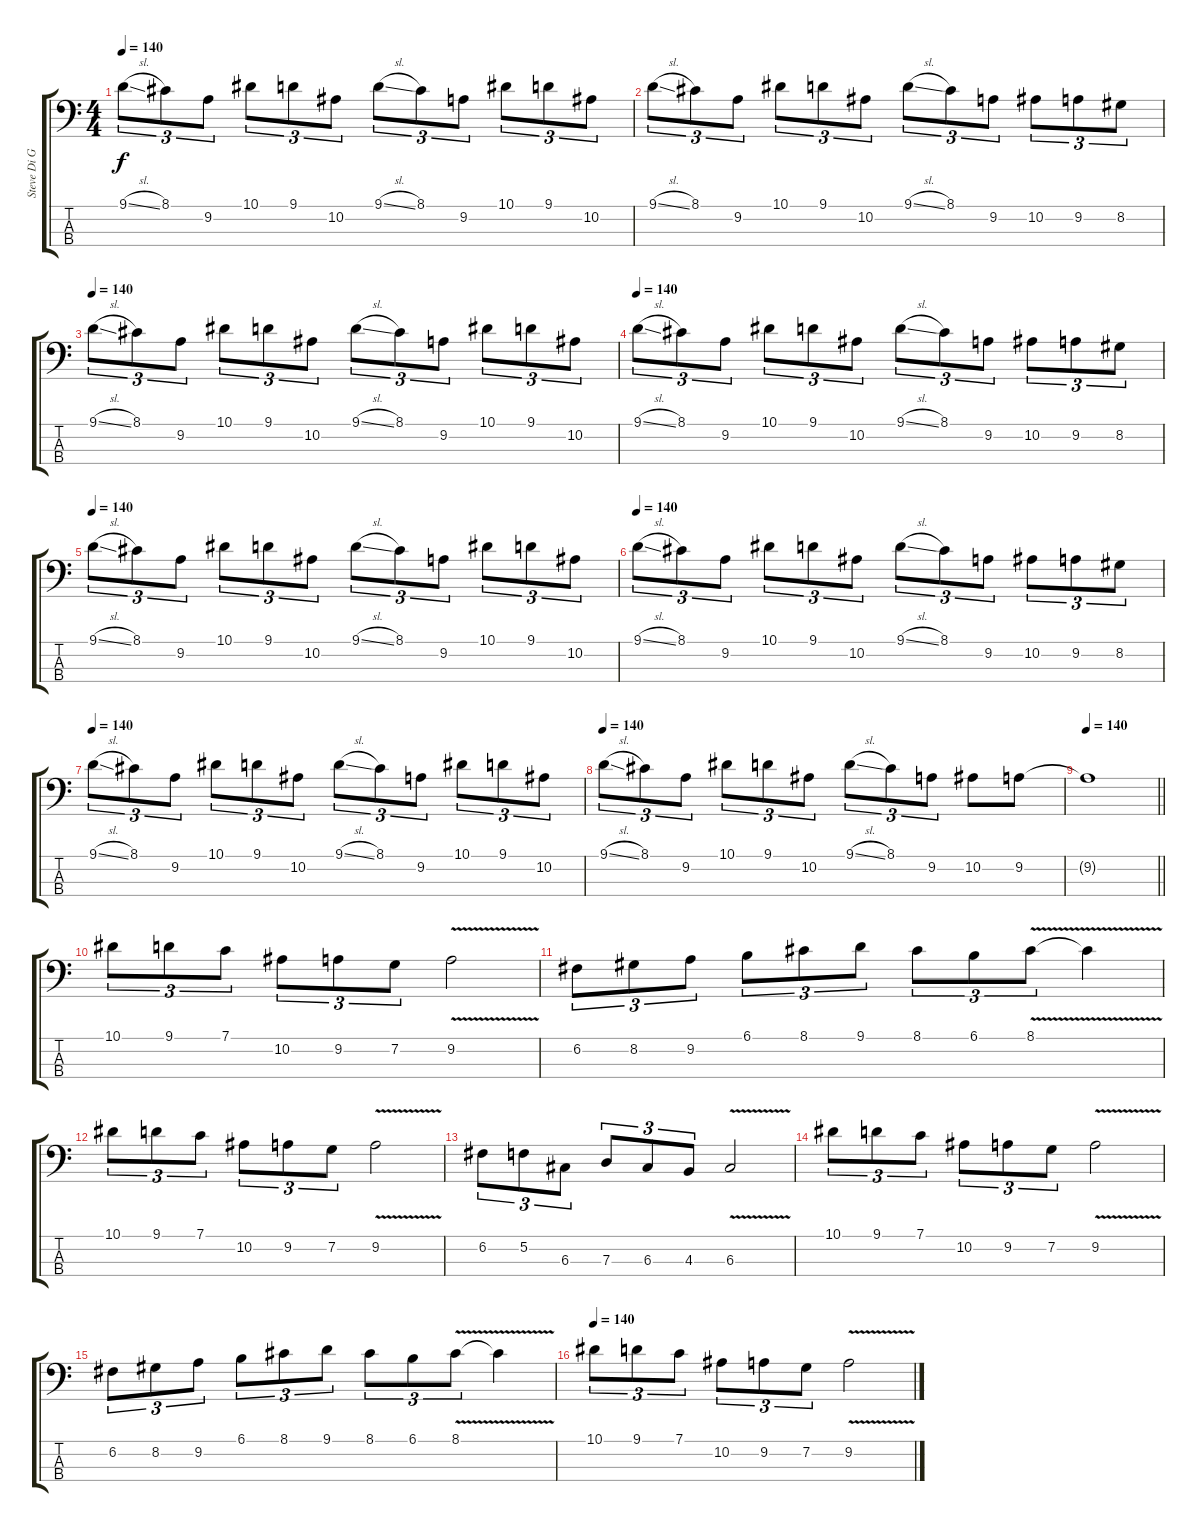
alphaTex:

\track ("Steve Di Gorgio" "Steve Di G") {instrument electricbasspick}
\staff {score tabs}
\tuning (F2 C2 G1 D1) {hide}
\ts (4 4)
\tempo 140
\clef f4
\ks c
9.1{sl}.8{tu (3 2) dy f} 8.1.8{tu (3 2)} 9.2.8{tu (3 2)} 10.1.8{tu (3 2)} 9.1.8{tu (3 2)} 10.2.8{tu (3 2)} 9.1{sl}.8{tu (3 2)} 8.1.8{tu (3 2)} 9.2.8{tu (3 2)} 10.1.8{tu (3 2)} 9.1.8{tu (3 2)} 10.2.8{tu (3 2)} |
9.1{sl}.8{tu (3 2)} 8.1.8{tu (3 2)} 9.2.8{tu (3 2)} 10.1.8{tu (3 2)} 9.1.8{tu (3 2)} 10.2.8{tu (3 2)} 9.1{sl}.8{tu (3 2)} 8.1.8{tu (3 2)} 9.2.8{tu (3 2)} 10.2.8{tu (3 2)} 9.2.8{tu (3 2)} 8.2.8{tu (3 2)} |
\tempo 140
9.1{sl}.8{tu (3 2)} 8.1.8{tu (3 2)} 9.2.8{tu (3 2)} 10.1.8{tu (3 2)} 9.1.8{tu (3 2)} 10.2.8{tu (3 2)} 9.1{sl}.8{tu (3 2)} 8.1.8{tu (3 2)} 9.2.8{tu (3 2)} 10.1.8{tu (3 2)} 9.1.8{tu (3 2)} 10.2.8{tu (3 2)} |
\tempo 140
9.1{sl}.8{tu (3 2)} 8.1.8{tu (3 2)} 9.2.8{tu (3 2)} 10.1.8{tu (3 2)} 9.1.8{tu (3 2)} 10.2.8{tu (3 2)} 9.1{sl}.8{tu (3 2)} 8.1.8{tu (3 2)} 9.2.8{tu (3 2)} 10.2.8{tu (3 2)} 9.2.8{tu (3 2)} 8.2.8{tu (3 2)} |
\tempo 140
9.1{sl}.8{tu (3 2)} 8.1.8{tu (3 2)} 9.2.8{tu (3 2)} 10.1.8{tu (3 2)} 9.1.8{tu (3 2)} 10.2.8{tu (3 2)} 9.1{sl}.8{tu (3 2)} 8.1.8{tu (3 2)} 9.2.8{tu (3 2)} 10.1.8{tu (3 2)} 9.1.8{tu (3 2)} 10.2.8{tu (3 2)} |
\tempo 140
9.1{sl}.8{tu (3 2)} 8.1.8{tu (3 2)} 9.2.8{tu (3 2)} 10.1.8{tu (3 2)} 9.1.8{tu (3 2)} 10.2.8{tu (3 2)} 9.1{sl}.8{tu (3 2)} 8.1.8{tu (3 2)} 9.2.8{tu (3 2)} 10.2.8{tu (3 2)} 9.2.8{tu (3 2)} 8.2.8{tu (3 2)} |
\tempo 140
9.1{sl}.8{tu (3 2)} 8.1.8{tu (3 2)} 9.2.8{tu (3 2)} 10.1.8{tu (3 2)} 9.1.8{tu (3 2)} 10.2.8{tu (3 2)} 9.1{sl}.8{tu (3 2)} 8.1.8{tu (3 2)} 9.2.8{tu (3 2)} 10.1.8{tu (3 2)} 9.1.8{tu (3 2)} 10.2.8{tu (3 2)} |
\tempo 140
9.1{sl}.8{tu (3 2)} 8.1.8{tu (3 2)} 9.2.8{tu (3 2)} 10.1.8{tu (3 2)} 9.1.8{tu (3 2)} 10.2.8{tu (3 2)} 9.1{sl}.8{tu (3 2)} 8.1.8{tu (3 2)} 9.2.8{tu (3 2)} 10.2.8 9.2.8 |
\tempo 140
\barLineRight lightlight
9.2{t}.1 |
10.1.8{tu (3 2)} 9.1.8{tu (3 2)} 7.1.8{tu (3 2)} 10.2.8{tu (3 2)} 9.2.8{tu (3 2)} 7.2.8{tu (3 2)} 9.2{v}.2 |
6.2.8{tu (3 2)} 8.2.8{tu (3 2)} 9.2.8{tu (3 2)} 6.1.8{tu (3 2)} 8.1.8{tu (3 2)} 9.1.8{tu (3 2)} 8.1.8{tu (3 2)} 6.1.8{tu (3 2)} 8.1{v}.8{tu (3 2)} 8.1{t}.4 |
10.1.8{tu (3 2)} 9.1.8{tu (3 2)} 7.1.8{tu (3 2)} 10.2.8{tu (3 2)} 9.2.8{tu (3 2)} 7.2.8{tu (3 2)} 9.2{v}.2 |
6.2.8{tu (3 2)} 5.2.8{tu (3 2)} 6.3.8{tu (3 2)} 7.3.8{tu (3 2)} 6.3.8{tu (3 2)} 4.3.8{tu (3 2)} 6.3{v}.2 |
10.1.8{tu (3 2)} 9.1.8{tu (3 2)} 7.1.8{tu (3 2)} 10.2.8{tu (3 2)} 9.2.8{tu (3 2)} 7.2.8{tu (3 2)} 9.2{v}.2 |
6.2.8{tu (3 2)} 8.2.8{tu (3 2)} 9.2.8{tu (3 2)} 6.1.8{tu (3 2)} 8.1.8{tu (3 2)} 9.1.8{tu (3 2)} 8.1.8{tu (3 2)} 6.1.8{tu (3 2)} 8.1{v}.8{tu (3 2)} 8.1{t}.4 |
\tempo 140
10.1.8{tu (3 2)} 9.1.8{tu (3 2)} 7.1.8{tu (3 2)} 10.2.8{tu (3 2)} 9.2.8{tu (3 2)} 7.2.8{tu (3 2)} 9.2{v}.2
